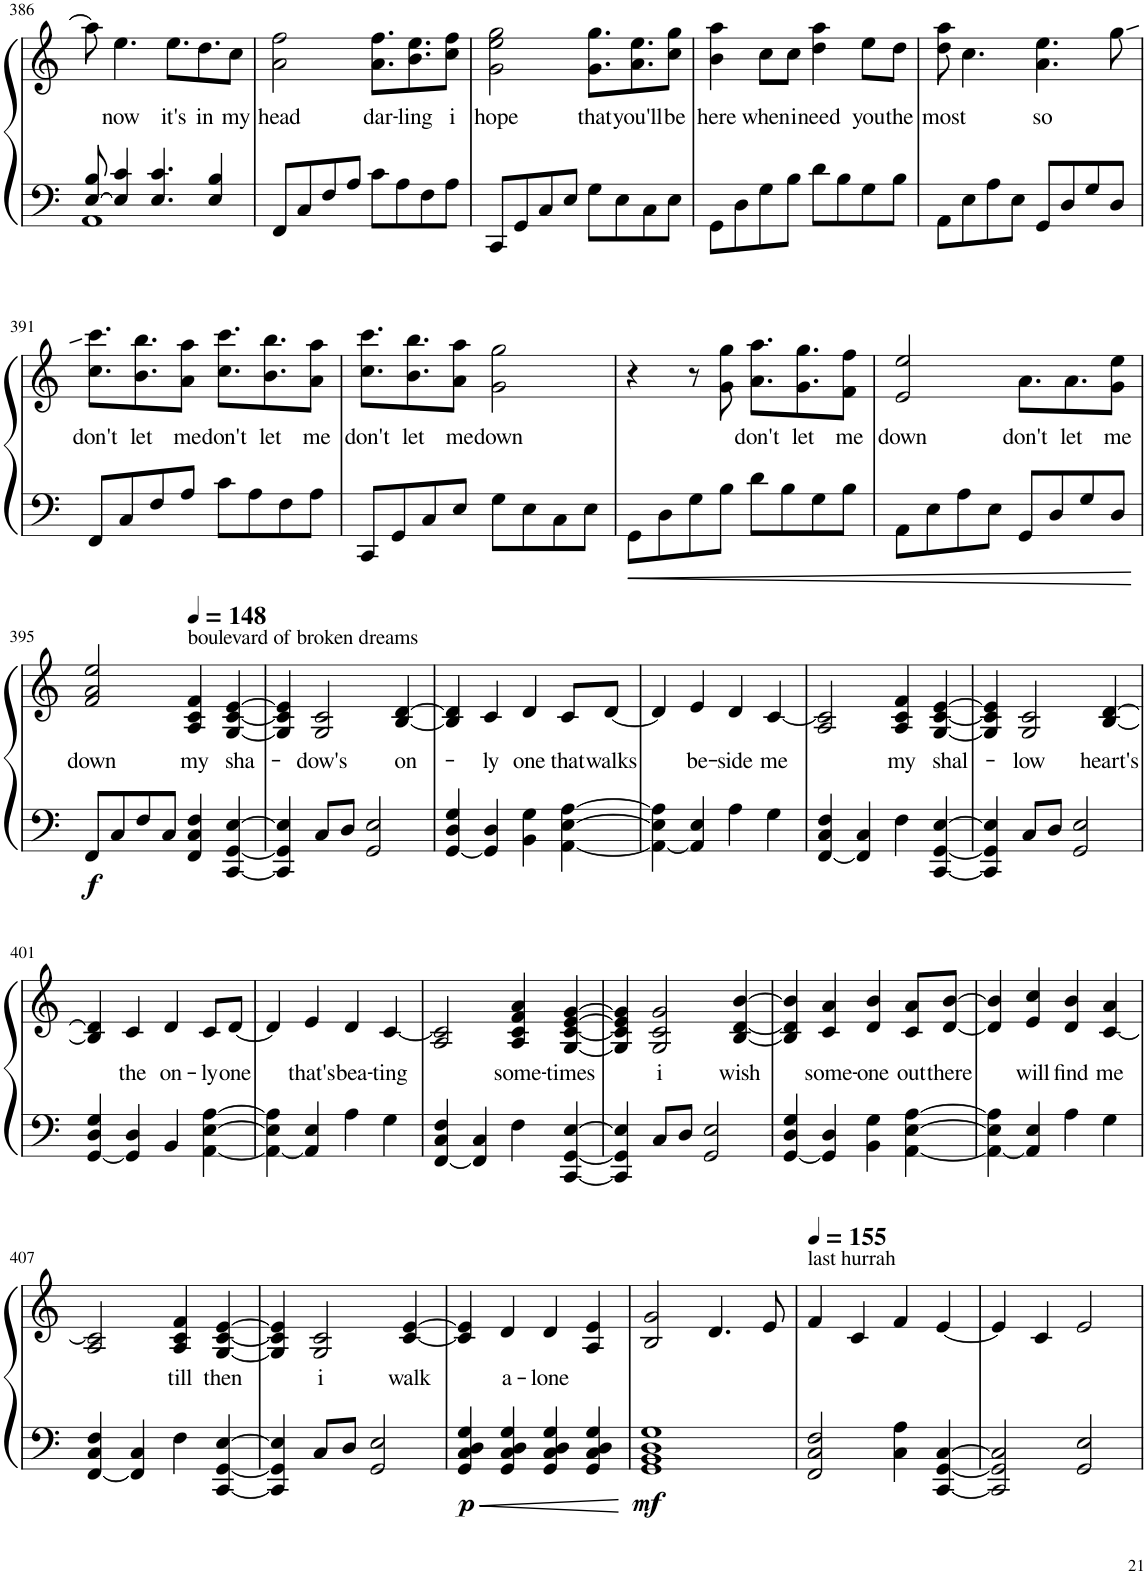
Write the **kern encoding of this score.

**kern	**kern	**text	**dynam
*part1	*part1	*part1	*part1
*staff2	*staff1	*staff1	*staff1/2
*I"Piano	*	*	*
*I'Pno.	*	*	*
!!LO:PB:g=z
*clefF4	*clefG2	*	*
*k[]	*k[]	*	*
*M4/4	*M4/4	*	*
=386	=386	=386	=386
*^	*	*	*
[8E/ 8B/	1AA	8aa\]	.	.
!	!	!	!LO:LY:b	!
4E/] 4c/	.	4.ee\	now	.
4.E/ 4.c/	.	.	.	.
!	!	!	!LO:LY:b	!
.	.	8.ee\L	it's	.
!	!	!	!LO:LY:b	!
.	.	8.dd\	in	.
4E/ 4B/	.	.	.	.
!	!	!	!LO:LY:b	!
.	.	8cc\J	my	.
*v	*v	*	*	*
=387	=387	=387	=387
!	!	!LO:LY:b	!
8FF/L	2a\ 2ff\	head	.
8C/	.	.	.
8F/	.	.	.
8A/J	.	.	.
!	!	!LO:LY:b	!
8c\L	8.a\ 8.ff\L	dar-	.
8A\	.	.	.
!	!	!LO:LY:b	!
.	8.b\ 8.ee\	-ling	.
8F\	.	.	.
!	!	!LO:LY:b	!
8A\J	8cc\ 8ff\J	i	.
=388	=388	=388	=388
!	!	!LO:LY:b	!
8CC/L	2g\ 2ee\ 2gg\	hope	.
8GG/	.	.	.
8C/	.	.	.
8E/J	.	.	.
!	!	!LO:LY:b	!
8G\L	8.g\ 8.gg\L	that	.
8E\	.	.	.
!	!	!LO:LY:b	!
.	8.a\ 8.ee\	you'll	.
8C\	.	.	.
!	!	!LO:LY:b	!
8E\J	8cc\ 8gg\J	be	.
=389	=389	=389	=389
!	!	!LO:LY:b	!
8GG\L	4b\ 4aa\	here	.
8D\	.	.	.
!	!	!LO:LY:b	!
8G\	8cc\L	when	.
!	!	!LO:LY:b	!
8B\J	8cc\J	i	.
!	!	!LO:LY:b	!
8d\L	4dd\ 4aa\	need	.
8B\	.	.	.
!	!	!LO:LY:b	!
8G\	8ee\L	you	.
!	!	!LO:LY:b	!
8B\J	8dd\J	the	.
=390	=390	=390	=390
!	!	!LO:LY:b	!
8AA\L	8dd\ 8aa\	most	.
8E\	4.cc\	.	.
8A\	.	.	.
8E\J	.	.	.
!	!	!LO:LY:b	!
8GG/L	4.a\ 4.ee\	so	.
8D/	.	.	.
8G/	.	.	.
8D/J	8gg\	.	.
!!LO:LB:g=z
=391	=391	=391	=391
!	!	!LO:LY:b	!
8FF/L	8.cc\ 8.ccc\L	don't	.
8C/	.	.	.
!	!	!LO:LY:b	!
.	8.b\ 8.bb\	let	.
8F/	.	.	.
!	!	!LO:LY:b	!
8A/J	8a\ 8aa\J	me	.
!	!	!LO:LY:b	!
8c\L	8.cc\ 8.ccc\L	don't	.
8A\	.	.	.
!	!	!LO:LY:b	!
.	8.b\ 8.bb\	let	.
8F\	.	.	.
!	!	!LO:LY:b	!
8A\J	8a\ 8aa\J	me	.
=392	=392	=392	=392
!	!	!LO:LY:b	!
8CC/L	8.cc\ 8.ccc\L	don't	.
8GG/	.	.	.
!	!	!LO:LY:b	!
.	8.b\ 8.bb\	let	.
8C/	.	.	.
!	!	!LO:LY:b	!
8E/J	8a\ 8aa\J	me	.
!	!	!LO:LY:b	!
8G\L	2g\ 2gg\	down	.
8E\	.	.	.
8C\	.	.	.
8E\J	.	.	.
=393	=393	=393	=393
8GG\L	4r	.	.
8D\	.	.	.
8G\	8r	.	.
8B\J	8g\ 8gg\	.	.
!	!	!LO:LY:b	!
8d\L	8.a\ 8.aa\L	don't	.
8B\	.	.	.
!	!	!LO:LY:b	!
.	8.g\ 8.gg\	let	.
8G\	.	.	.
!	!	!LO:LY:b	!
8B\J	8f\ 8ff\J	me	.
=394	=394	=394	=394
!	!	!LO:LY:b	!
8AA\L	2e/ 2ee/	down	.
8E\	.	.	.
8A\	.	.	.
8E\J	.	.	.
!	!	!LO:LY:b	!
8GG/L	8.a\L	don't	.
8D/	.	.	.
!	!	!LO:LY:b	!
.	8.a\	let	.
8G/	.	.	.
!	!	!LO:LY:b	!
8D/J	8g\ 8ee\J	me	.
!!LO:LB:g=z
=395	=395	=395	=395
!	!	!LO:LY:b	!LO:DY:b=2
8FF/L	2f/ 2a/ 2ee/	down	f
8C/	.	.	.
8F/	.	.	.
8C/J	.	.	.
*	*MM148	*	*
!	!LO:TX:a:t=boulevard of broken dreams	!	!
!	!	!LO:LY:b	!
4FF/ 4C/ 4F/	4A/ 4c/ 4f/	my	.
!	!	!LO:LY:b	!
[4CC/ [4GG/ [4E/	[4G/ [4c/ [4e/	sha-	.
=396	=396	=396	=396
4CC/] 4GG/] 4E/]	4G/] 4c/] 4e/]	.	.
!	!	!LO:LY:b	!
8C/L	2G/ 2c/	-dow's	.
8D/J	.	.	.
2GG/ 2E/	.	.	.
!	!	!LO:LY:b	!
.	[4B/ [4d/	on-	.
=397	=397	=397	=397
[4GG/ 4D/ 4G/	4B/] 4d/]	.	.
!	!	!LO:LY:b	!
4GG/] 4D/	4c/	-ly	.
!	!	!LO:LY:b	!
4BB\ 4G\	4d/	one	.
!	!	!LO:LY:b	!
[4AA\ [4E\ [4A\	8c/L	that	.
!	!	!LO:LY:b	!
.	[8d/J	walks	.
=398	=398	=398	=398
4AA\_ 4E\] 4A\]	4d/]	.	.
!	!	!LO:LY:b	!
4AA/] 4E/	4e/	be-	.
!	!	!LO:LY:b	!
4A\	4d/	-side	.
!	!	!LO:LY:b	!
4G\	[4c/	me	.
=399	=399	=399	=399
[4FF/ 4C/ 4F/	2A/ 2c/]	.	.
4FF/] 4C/	.	.	.
!	!	!LO:LY:b	!
4F\	4A/ 4c/ 4f/	my	.
!	!	!LO:LY:b	!
[4CC/ [4GG/ [4E/	[4G/ [4c/ [4e/	shal-	.
=400	=400	=400	=400
4CC/] 4GG/] 4E/]	4G/] 4c/] 4e/]	.	.
!	!	!LO:LY:b	!
8C/L	2G/ 2c/	-low	.
8D/J	.	.	.
2GG/ 2E/	.	.	.
!	!	!LO:LY:b	!
.	[4B/ [4d/	heart's	.
!!LO:LB:g=z
=401	=401	=401	=401
[4GG/ 4D/ 4G/	4B/] 4d/]	.	.
!	!	!LO:LY:b	!
4GG/] 4D/	4c/	the	.
!	!	!LO:LY:b	!
4BB/	4d/	on-	.
!	!	!LO:LY:b	!
[4AA\ [4E\ [4A\	8c/L	-ly	.
!	!	!LO:LY:b	!
.	[8d/J	one	.
=402	=402	=402	=402
4AA\_ 4E\] 4A\]	4d/]	.	.
!	!	!LO:LY:b	!
4AA/] 4E/	4e/	that's	.
!	!	!LO:LY:b	!
4A\	4d/	bea-	.
!	!	!LO:LY:b	!
4G\	[4c/	-ting	.
=403	=403	=403	=403
[4FF/ 4C/ 4F/	2A/ 2c/]	.	.
4FF/] 4C/	.	.	.
!	!	!LO:LY:b	!
4F\	4A/ 4c/ 4f/ 4a/	some-	.
!	!	!LO:LY:b	!
[4CC/ [4GG/ [4E/	[4G/ [4c/ [4e/ [4g/	-times	.
=404	=404	=404	=404
4CC/] 4GG/] 4E/]	4G/] 4c/] 4e/] 4g/]	.	.
!	!	!LO:LY:b	!
8C/L	2G/ 2c/ 2g/	i	.
8D/J	.	.	.
2GG/ 2E/	.	.	.
!	!	!LO:LY:b	!
.	[4B/ [4d/ [4b/	wish	.
=405	=405	=405	=405
[4GG/ 4D/ 4G/	4B/] 4d/] 4b/]	.	.
!	!	!LO:LY:b	!
4GG/] 4D/	4c/ 4a/	some-	.
!	!	!LO:LY:b	!
4BB\ 4G\	4d/ 4b/	-one	.
!	!	!LO:LY:b	!
[4AA\ [4E\ [4A\	8c/ 8a/L	out	.
!	!	!LO:LY:b	!
.	[8d/ [8b/J	there	.
=406	=406	=406	=406
4AA\_ 4E\] 4A\]	4d/] 4b/]	.	.
!	!	!LO:LY:b	!
4AA/] 4E/	4e/ 4cc/	will	.
!	!	!LO:LY:b	!
4A\	4d/ 4b/	find	.
!	!	!LO:LY:b	!
4G\	[4c/ 4a/	me	.
!!LO:LB:g=z
=407	=407	=407	=407
[4FF/ 4C/ 4F/	2A/ 2c/]	.	.
4FF/] 4C/	.	.	.
!	!	!LO:LY:b	!
4F\	4A/ 4c/ 4f/	till	.
!	!	!LO:LY:b	!
[4CC/ [4GG/ [4E/	[4G/ [4c/ [4e/	then	.
=408	=408	=408	=408
4CC/] 4GG/] 4E/]	4G/] 4c/] 4e/]	.	.
!	!	!LO:LY:b	!
8C/L	2G/ 2c/	i	.
8D/J	.	.	.
2GG/ 2E/	.	.	.
!	!	!LO:LY:b	!
.	[4c/ [4e/	walk	.
=409	=409	=409	=409
!	!	!	!LO:DY:b=2
4GG/ 4C/ 4D/ 4G/	4c/] 4e/]	.	p
!	!	!LO:LY:b	!
4GG/ 4C/ 4D/ 4G/	4d/	a-	.
!	!	!LO:LY:b	!
4GG/ 4C/ 4D/ 4G/	4d/	-lone	.
4GG/ 4C/ 4D/ 4G/	4A/ 4e/	.	.
=410	=410	=410	=410
!	!	!	!LO:DY:b=2
1GG 1BB 1D 1G	2B/ 2g/	.	mf
.	4.d/	.	.
.	8e/	.	.
=411	=411	=411	=411
*	*MM155	*	*
!	!LO:TX:a:t=last hurrah	!	!
2FF/ 2C/ 2F/	4f/	.	.
.	4c/	.	.
4C\ 4A\	4f/	.	.
[4CC/ [4GG/ [4C/	[4e/	.	.
=412	=412	=412	=412
2CC/] 2GG/] 2C/]	4e/]	.	.
.	4c/	.	.
2GG/ 2E/	2e/	.	.
=	=	=	=
*-	*-	*-	*-
